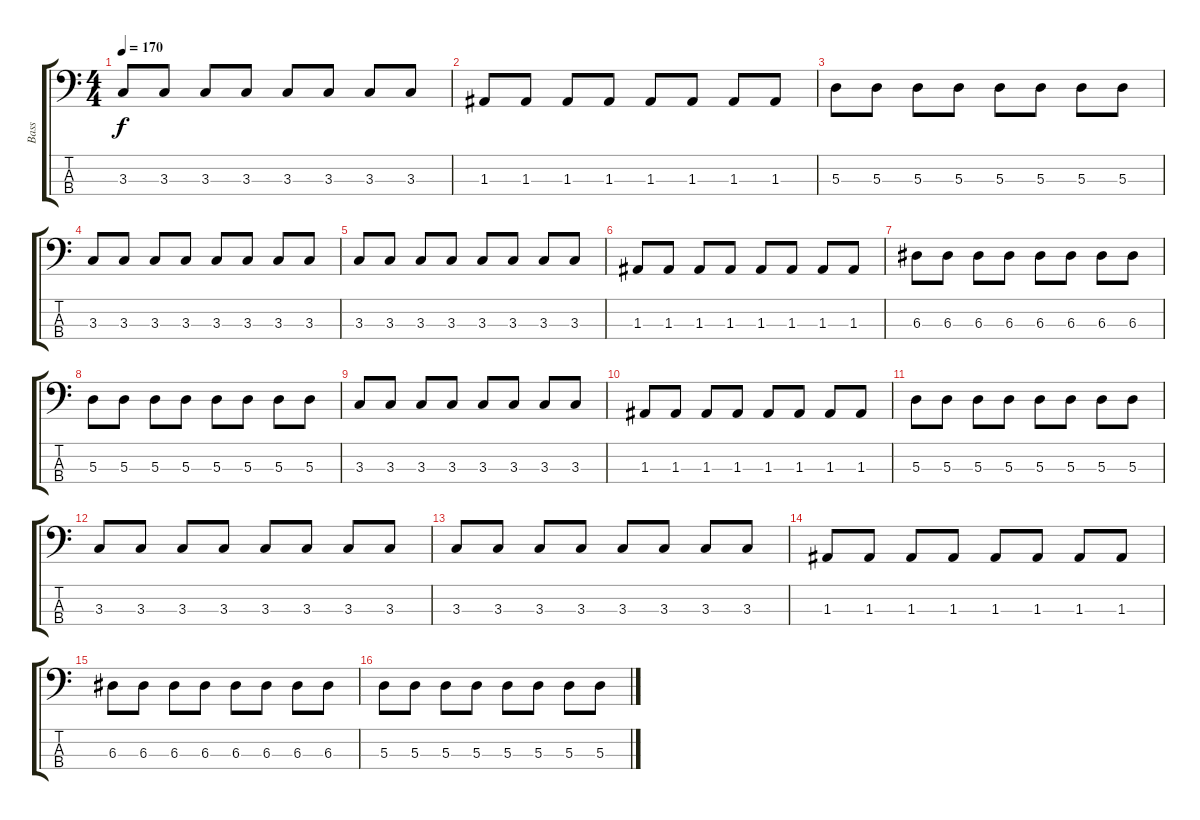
\track ("Bass" "Bass") {instrument electricbasspick}
\staff {score tabs}
\tuning (G2 D2 A1 E1) {hide}
\ts (4 4)
\tempo 170
\clef f4
\ks c
3.3.8{dy f} 3.3.8 3.3.8 3.3.8 3.3.8 3.3.8 3.3.8 3.3.8 |
1.3.8 1.3.8 1.3.8 1.3.8 1.3.8 1.3.8 1.3.8 1.3.8 |
5.3.8 5.3.8 5.3.8 5.3.8 5.3.8 5.3.8 5.3.8 5.3.8 |
3.3.8 3.3.8 3.3.8 3.3.8 3.3.8 3.3.8 3.3.8 3.3.8 |
3.3.8 3.3.8 3.3.8 3.3.8 3.3.8 3.3.8 3.3.8 3.3.8 |
1.3.8 1.3.8 1.3.8 1.3.8 1.3.8 1.3.8 1.3.8 1.3.8 |
6.3.8 6.3.8 6.3.8 6.3.8 6.3.8 6.3.8 6.3.8 6.3.8 |
5.3.8 5.3.8 5.3.8 5.3.8 5.3.8 5.3.8 5.3.8 5.3.8 |
3.3.8 3.3.8 3.3.8 3.3.8 3.3.8 3.3.8 3.3.8 3.3.8 |
1.3.8 1.3.8 1.3.8 1.3.8 1.3.8 1.3.8 1.3.8 1.3.8 |
5.3.8 5.3.8 5.3.8 5.3.8 5.3.8 5.3.8 5.3.8 5.3.8 |
3.3.8 3.3.8 3.3.8 3.3.8 3.3.8 3.3.8 3.3.8 3.3.8 |
3.3.8 3.3.8 3.3.8 3.3.8 3.3.8 3.3.8 3.3.8 3.3.8 |
1.3.8 1.3.8 1.3.8 1.3.8 1.3.8 1.3.8 1.3.8 1.3.8 |
6.3.8 6.3.8 6.3.8 6.3.8 6.3.8 6.3.8 6.3.8 6.3.8 |
5.3.8 5.3.8 5.3.8 5.3.8 5.3.8 5.3.8 5.3.8 5.3.8
